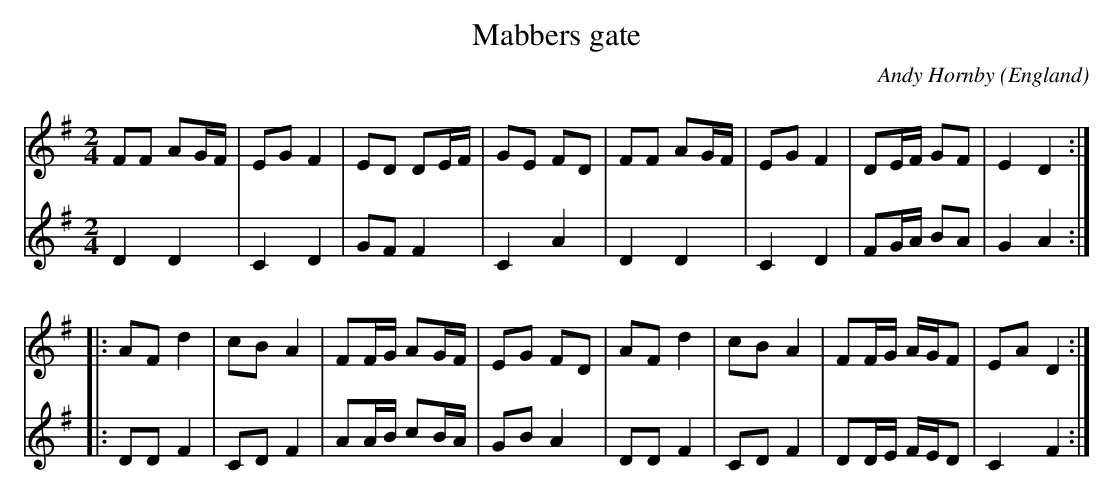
X:1
T:Mabbers gate
C:Andy Hornby
L:1/16
M:2/4
O:England
K:G
V:1
F2F2 A2GF | E2G2 F4  | \
E2D2 D2EF | G2E2 F2D2| \
F2F2 A2GF | E2G2 F4  | \
D2EF G2F2 | E4D4 ::
A2F2 d4   | c2B2 A4  |\
F2FG A2GF | E2G2 F2D2|\
A2F2 d4   | c2B2 A4  |\
F2FG AGF2 | E2A2 D4 :|
V:2
D4D4|C4D4|G2F2 F4|C4A4|D4D4|C4D4|F2GA B2A2|G4A4::
D2D2 F4|C2D2 F4|A2AB c2BA|G2B2 A4|D2D2 F4|C2D2 F4|D2DE FED2|C4F4:|
